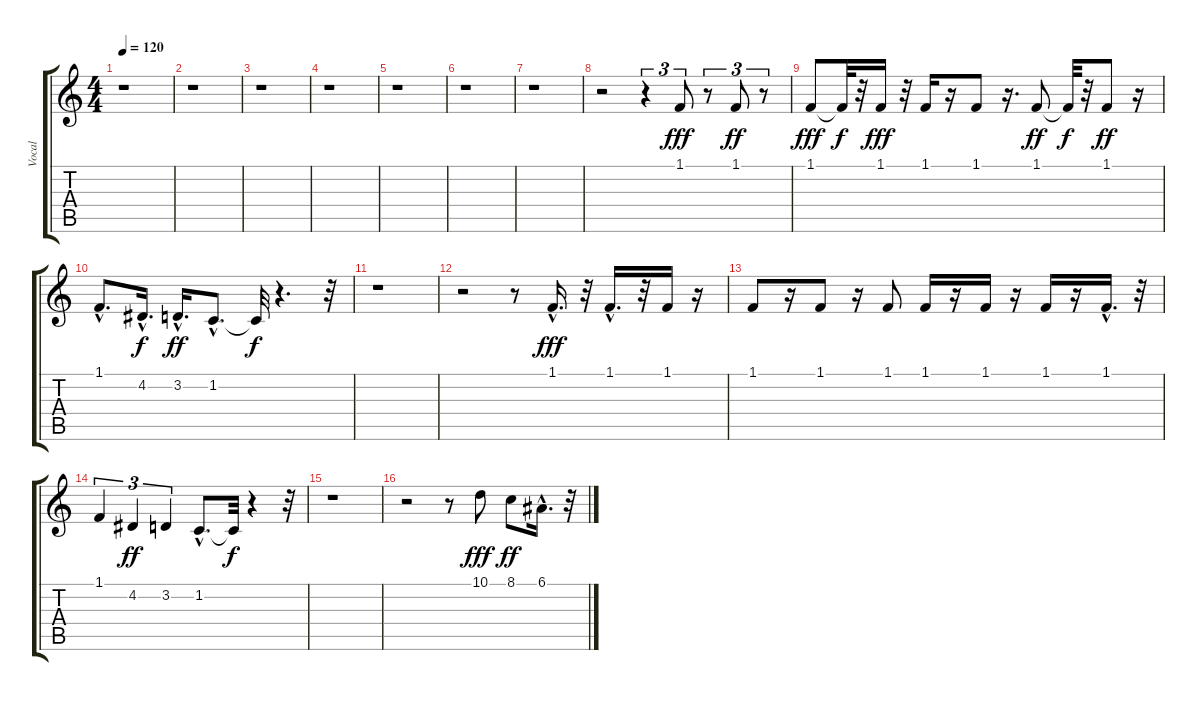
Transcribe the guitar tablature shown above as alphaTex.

\track ("Vocal" "Vocal") {instrument clarinet}
\staff {score tabs}
\tuning (E4 B3 G3 D3 A2 E2) {hide}
\ts (4 4)
\tempo 120
\clef g2
\ks c
r.1{dy fff instrument clarinet} |
r.1 |
r.1 |
r.1 |
r.1 |
r.1 |
r.1 |
r.2 r.4{tu (3 2)} 1.1.8{tu (3 2)} r.8{tu (3 2)} 1.1.8{tu (3 2) dy ff} r.8{tu (3 2)} |
1.1.8{dy fff} 1.1{t}.32{dy f} r.32 1.1.16{dy fff} r.32 1.1.16 r.16 1.1.8 r.16{d} 1.1.8{dy ff} 1.1{t}.32{dy f} r.32 1.1.8{dy ff} r.16 |
1.1{hac}.8{d} 4.2{hac}.16{d dy f} 3.2{hac}.16{d dy ff} 1.2{hac}.8{d} 1.2{t}.32{dy f} r.4{d} r.32 |
r.1 |
r.2 r.8 1.1{hac}.16{d dy fff} r.32 1.1{hac}.16{d} r.32 1.1.16 r.16 |
1.1.8 r.16 1.1.8 r.16 1.1.8 1.1.16 r.16 1.1.16 r.16 1.1.16 r.16 1.1{hac}.16{d} r.32 |
1.1.4{tu (3 2)} 4.2.4{tu (3 2) dy ff} 3.2.4{tu (3 2)} 1.2{hac}.8{d} 1.2{t}.32{dy f} r.4 r.32 |
r.1 |
r.2 r.8 10.1.8{dy fff} 8.1.8{dy ff} 6.1{hac}.16{d} r.32
